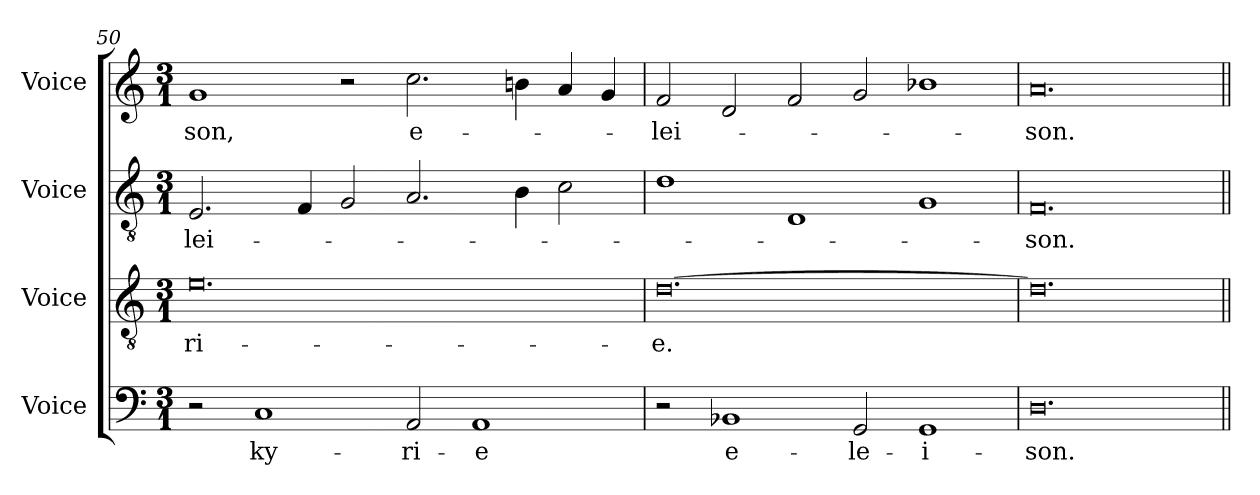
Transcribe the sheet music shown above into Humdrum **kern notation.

**kern	**text	**kern	**text	**kern	**text	**kern	**text
*part4	*part4	*part3	*part3	*part2	*part2	*part1	*part1
*staff4	*staff4	*staff3	*staff3	*staff2	*staff2	*staff1	*staff1
*I"Voice	*	*I"Voice	*	*I"Voice	*	*I"Voice	*
*I'V	*	*I'V	*	*I'V	*	*I'V	*
*clefF4	*	*clefGv2	*	*clefGv2	*	*clefG2	*
*k[]	*	*k[]	*	*k[]	*	*k[]	*
*M3/1	*	*M3/1	*	*M3/1	*	*M3/1	*
=50	=50	=50	=50	=50	=50	=50	=50
!	!	!	!LO:LY:b	!	!LO:LY:b	!	!LO:LY:b
2r	.	0.e	-ri-	2.E/	-lei-	1g	-son,
!	!LO:LY:b	!	!	!	!	!	!
1C	ky-	.	.	.	.	.	.
.	.	.	.	4F/	.	.	.
.	.	.	.	2G/	.	2r	.
!	!LO:LY:b	!	!	!	!	!	!LO:LY:b
2AA/	-ri-	.	.	2.A/	.	2.cc\	e-
!	!LO:LY:b	!	!	!	!	!	!
1AA	-e	.	.	.	.	.	.
.	.	.	.	4B\	.	4bn\	.
.	.	.	.	2c\	.	4a/	.
.	.	.	.	.	.	4g/	.
!!LO:PB:g=z
=51	=51	=51	=51	=51	=51	=51	=51
!	!	!	!LO:LY:b	!	!	!	!LO:LY:b
2r	.	[0.d	-e.	1d	.	2f/	-lei-
!	!LO:LY:b	!	!	!	!	!	!
1BB-X	e-	.	.	.	.	2d/	.
.	.	.	.	1D	.	2f/	.
!	!LO:LY:b	!	!	!	!	!	!
2GG/	-le-	.	.	.	.	2g/	.
!	!LO:LY:b	!	!	!	!	!	!
1GG	-i-	.	.	1G	.	1b-X	.
=52	=52	=52	=52	=52	=52	=52	=52
!	!LO:LY:b	!	!	!	!LO:LY:b	!	!LO:LY:b
0.D	-son.	0.d]	.	0.F	-son.	0.a	-son.
=||	=||	=||	=||	=||	=||	=||	=||
*-	*-	*-	*-	*-	*-	*-	*-
